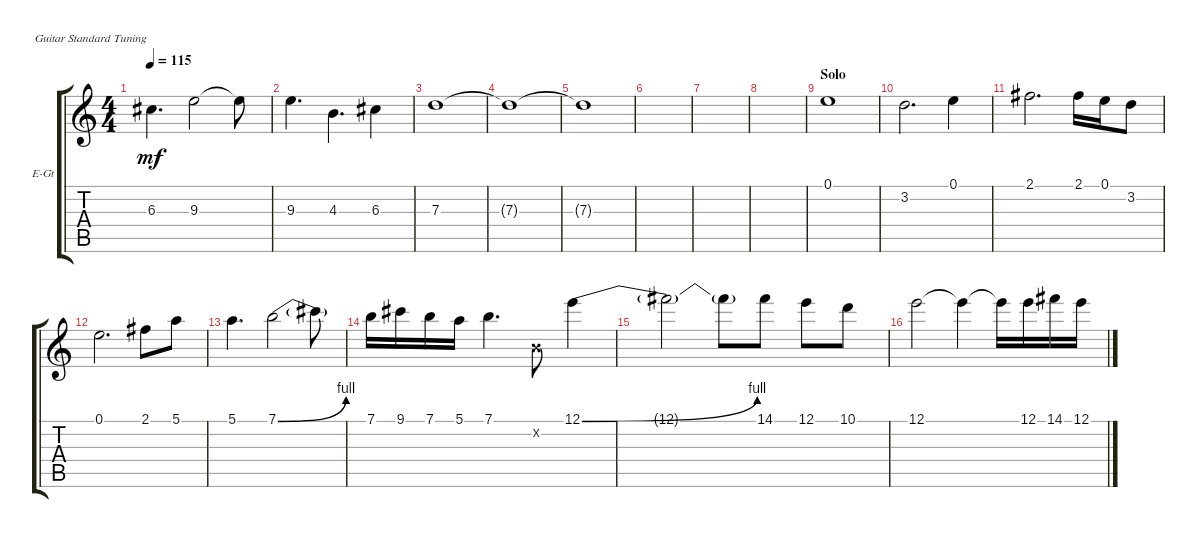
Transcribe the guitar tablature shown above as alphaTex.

\defaultSystemsLayout 4
\bracketExtendMode groupsimilarinstruments
\firstSystemTrackNameOrientation horizontal
\otherSystemsTrackNameOrientation horizontal
\track ("Electric Guitar" "E-Gt") {instrument distortionguitar}
\staff {score tabs}
\tuning (E4 B3 G3 D3 A2 E2)
\ts (4 4)
\tempo 115
\clef g2
\scale
0.333333
\ks c
6.3.4{d dy mf} 9.3.2 9.3{t}.8 |
\scale
0.333333 9.3.4{d} 4.3.4{d} 6.3.4 |
\scale
0.333333 7.3.1 |
\scale
0.333333 7.3{t}.1 |
\scale
0.333333 7.3{t}.1 |
\scale
0.333333 |
\scale
0.333333 |
\scale
0.333333 |
\section ("" "Solo")
\scale
0.333333 0.1.1 |
\scale
0.333333 3.2.2{d} 0.1.4 |
\scale
0.333333 2.1.2{d} 2.1.16 0.1.16 3.2.8 |
\scale
0.333333 0.1.2{d} 2.1.8 5.1.8 |
\scale
0.333333 5.1.4{d} 7.1{be (bend 0 0 15 4)}.2 7.1{t}.8 |
\scale
0.333333 7.1.16 9.1.16 7.1.16 5.1.16 7.1.4{d} 0.2{x}.8 12.1{be (bend 0 0 15 4)}.4 |
\scale
0.333333 12.1{t}.2 12.1{t}.8 14.1.8 12.1.8 10.1.8 |
\scale
0.333333 12.1.2 12.1{t}.4 12.1{t}.16 12.1.16 14.1.16 12.1.16
